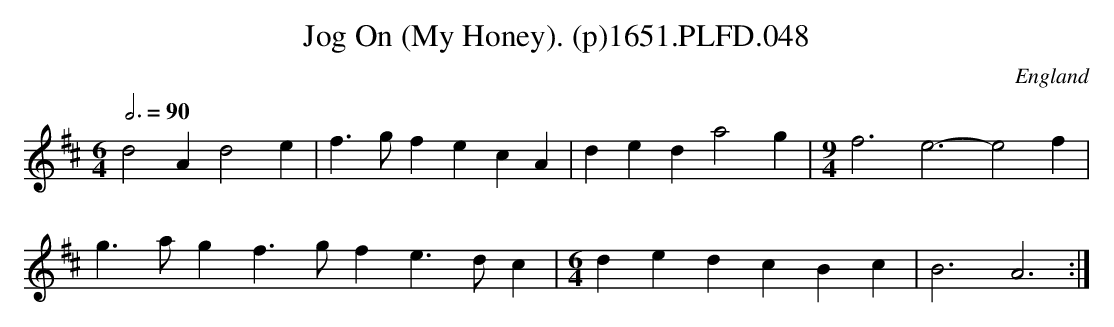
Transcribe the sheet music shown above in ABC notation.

X:1
T:Jog On (My Honey). (p)1651.PLFD.048
M:6/4
L:1/4
Q:3/4=90
O:England
K:D
d2A d2 e | f>gf ecA | ded a2 g | [M:9/4][L:1/8] f6 e6-e4 f2 |
g3ag2 f3gf2 e3dc2 | [M:6/4] d2e2d2 c2B2c2 | B6 A6 :|
